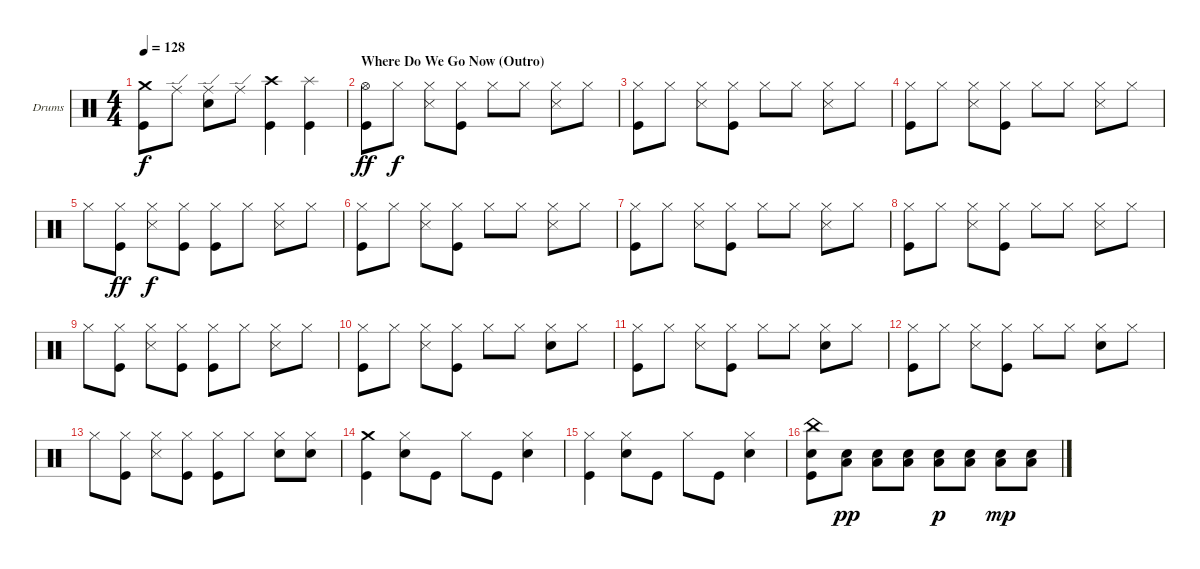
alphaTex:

\bracketExtendMode groupsimilarinstruments
\firstSystemTrackNameOrientation horizontal
\otherSystemsTrackNameOrientation horizontal
\track ("Drumkit" "Drums") {instrument percussion}
\staff {score}
\articulation defaults
\ts (4 4)
\tempo 128
\clef neutral
\ks c
("Crash medium (hit)" "Kick (hit)").8{dy f} "Ride (edge)".8 ("Ride (edge)" "Snare (hit) 2").8 "Ride (edge)".8 ("Crash high (hit)" "Kick (hit)").4 ("Splash (hit)" "Kick (hit)").4 |
\section ("" "Where Do We Go Now (Outro)")
("Hi-Hat (open)" "Kick (hit)").8{dy ff} "Hi-Hat (closed)".8{dy f} ("Hi-Hat (closed)" "Snare (side stick) 3").8 ("Hi-Hat (closed)" "Kick (hit)").8 "Hi-Hat (closed)".8 "Hi-Hat (closed)".8 ("Hi-Hat (closed)" "Snare (side stick) 3").8 "Hi-Hat (closed)".8 |
("Hi-Hat (closed)" "Kick (hit)").8 "Hi-Hat (closed)".8 ("Hi-Hat (closed)" "Snare (side stick) 3").8 ("Hi-Hat (closed)" "Kick (hit)").8 "Hi-Hat (closed)".8 "Hi-Hat (closed)".8 ("Hi-Hat (closed)" "Snare (side stick) 3").8 "Hi-Hat (closed)".8 |
("Hi-Hat (closed)" "Kick (hit)").8 "Hi-Hat (closed)".8 ("Hi-Hat (closed)" "Snare (side stick) 3").8 ("Hi-Hat (closed)" "Kick (hit)").8 "Hi-Hat (closed)".8 "Hi-Hat (closed)".8 ("Hi-Hat (closed)" "Snare (side stick) 3").8 "Hi-Hat (closed)".8 |
"Hi-Hat (closed)".8 ("Hi-Hat (closed)" "Kick (hit)").8{dy ff} ("Hi-Hat (closed)" "Snare (side stick) 3").8{dy f} ("Hi-Hat (closed)" "Kick (hit)").8 ("Hi-Hat (closed)" "Kick (hit)").8 "Hi-Hat (closed)".8 ("Hi-Hat (closed)" "Snare (side stick) 3").8 "Hi-Hat (closed)".8 |
("Hi-Hat (closed)" "Kick (hit)").8 "Hi-Hat (closed)".8 ("Hi-Hat (closed)" "Snare (side stick) 3").8 ("Hi-Hat (closed)" "Kick (hit)").8 "Hi-Hat (closed)".8 "Hi-Hat (closed)".8 ("Hi-Hat (closed)" "Snare (side stick) 3").8 "Hi-Hat (closed)".8 |
("Hi-Hat (closed)" "Kick (hit)").8 "Hi-Hat (closed)".8 ("Hi-Hat (closed)" "Snare (side stick) 3").8 ("Hi-Hat (closed)" "Kick (hit)").8 "Hi-Hat (closed)".8 "Hi-Hat (closed)".8 ("Hi-Hat (closed)" "Snare (side stick) 3").8 "Hi-Hat (closed)".8 |
("Hi-Hat (closed)" "Kick (hit)").8 "Hi-Hat (closed)".8 ("Hi-Hat (closed)" "Snare (side stick) 3").8 ("Hi-Hat (closed)" "Kick (hit)").8 "Hi-Hat (closed)".8 "Hi-Hat (closed)".8 ("Hi-Hat (closed)" "Snare (side stick) 3").8 "Hi-Hat (closed)".8 |
"Hi-Hat (closed)".8 ("Hi-Hat (closed)" "Kick (hit)").8 ("Hi-Hat (closed)" "Snare (side stick) 3").8 ("Hi-Hat (closed)" "Kick (hit)").8 ("Hi-Hat (closed)" "Kick (hit)").8 "Hi-Hat (closed)".8 ("Hi-Hat (closed)" "Snare (side stick) 3").8 "Hi-Hat (closed)".8 |
("Hi-Hat (closed)" "Kick (hit)").8 "Hi-Hat (closed)".8 ("Hi-Hat (closed)" "Snare (side stick) 3").8 ("Hi-Hat (closed)" "Kick (hit)").8 "Hi-Hat (closed)".8 "Hi-Hat (closed)".8 ("Hi-Hat (closed)" "Snare (hit) 2").8 "Hi-Hat (closed)".8 |
("Hi-Hat (closed)" "Kick (hit)").8 "Hi-Hat (closed)".8 ("Hi-Hat (closed)" "Snare (side stick) 3").8 ("Hi-Hat (closed)" "Kick (hit)").8 "Hi-Hat (closed)".8 "Hi-Hat (closed)".8 ("Hi-Hat (closed)" "Snare (hit) 2").8 "Hi-Hat (closed)".8 |
("Hi-Hat (closed)" "Kick (hit)").8 "Hi-Hat (closed)".8 ("Hi-Hat (closed)" "Snare (side stick) 3").8 ("Hi-Hat (closed)" "Kick (hit)").8 "Hi-Hat (closed)".8 "Hi-Hat (closed)".8 ("Hi-Hat (closed)" "Snare (hit) 2").8 "Hi-Hat (closed)".8 |
"Hi-Hat (closed)".8 ("Hi-Hat (closed)" "Kick (hit)").8 ("Hi-Hat (closed)" "Snare (side stick) 3").8 ("Hi-Hat (closed)" "Kick (hit)").8 ("Hi-Hat (closed)" "Kick (hit)").8 "Hi-Hat (closed)".8 ("Hi-Hat (closed)" "Snare (hit) 2").8 ("Hi-Hat (closed)" "Snare (hit) 2").8 |
("Crash medium (hit)" "Kick (hit)").4 ("Hi-Hat (closed)" "Snare (hit) 2").8 "Kick (hit)".8 "Hi-Hat (closed)".8 "Kick (hit)".8 ("Hi-Hat (closed)" "Snare (hit) 2").4 |
("Hi-Hat (closed)" "Kick (hit)").4 ("Hi-Hat (closed)" "Snare (hit) 2").8 "Kick (hit)".8 "Hi-Hat (closed)".8 "Kick (hit)".8 ("Hi-Hat (closed)" "Snare (hit) 2").4 |
("China (hit)" "Snare (hit) 2" "Kick (hit)").8 ("Low Tom (hit)" "Snare (hit) 2").8{dy pp} ("Low Tom (hit)" "Snare (hit) 2").8 ("Low Tom (hit)" "Snare (hit) 2").8 ("Low Tom (hit)" "Snare (hit) 2").8{dy p} ("Low Tom (hit)" "Snare (hit) 2").8 ("Low Tom (hit)" "Snare (hit) 2").8{dy mp} ("Low Tom (hit)" "Snare (hit) 2").8
